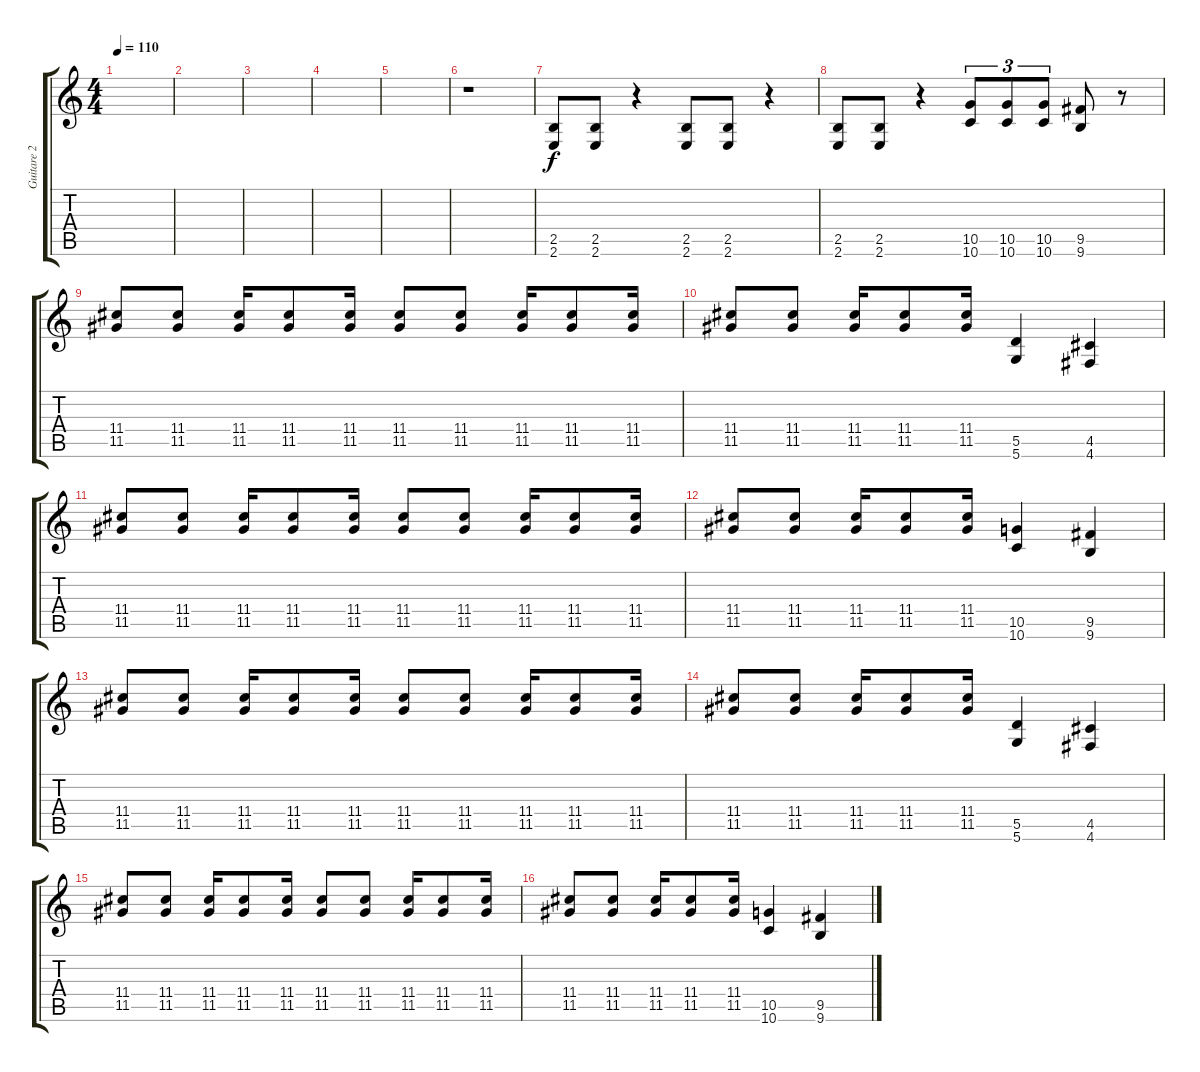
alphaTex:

\track ("Guitare 2" "Guitare 2") {instrument distortionguitar}
\staff {score tabs}
\tuning (E4 B3 G3 D3 A2 D2) {hide}
\ts (4 4)
\tempo 110
\clef g2
\ks c
|
|
|
|
|
r.1 |
(2.5 2.6).8 (2.5 2.6).8 r.4 (2.5 2.6).8 (2.5 2.6).8 r.4 |
(2.5 2.6).8 (2.5 2.6).8 r.4 (10.5 10.6).8{tu (3 2)} (10.5 10.6).8{tu (3 2)} (10.5 10.6).8{tu (3 2)} (9.5 9.6).8 r.8 |
(11.4 11.5).8 (11.4 11.5).8 (11.4 11.5).16 (11.4 11.5).8 (11.4 11.5).16 (11.4 11.5).8 (11.4 11.5).8 (11.4 11.5).16 (11.4 11.5).8 (11.4 11.5).16 |
(11.4 11.5).8 (11.4 11.5).8 (11.4 11.5).16 (11.4 11.5).8 (11.4 11.5).16 (5.5 5.6).4 (4.5 4.6).4 |
(11.4 11.5).8 (11.4 11.5).8 (11.4 11.5).16 (11.4 11.5).8 (11.4 11.5).16 (11.4 11.5).8 (11.4 11.5).8 (11.4 11.5).16 (11.4 11.5).8 (11.4 11.5).16 |
(11.4 11.5).8 (11.4 11.5).8 (11.4 11.5).16 (11.4 11.5).8 (11.4 11.5).16 (10.5 10.6).4 (9.5 9.6).4 |
(11.4 11.5).8 (11.4 11.5).8 (11.4 11.5).16 (11.4 11.5).8 (11.4 11.5).16 (11.4 11.5).8 (11.4 11.5).8 (11.4 11.5).16 (11.4 11.5).8 (11.4 11.5).16 |
(11.4 11.5).8 (11.4 11.5).8 (11.4 11.5).16 (11.4 11.5).8 (11.4 11.5).16 (5.5 5.6).4 (4.5 4.6).4 |
(11.4 11.5).8 (11.4 11.5).8 (11.4 11.5).16 (11.4 11.5).8 (11.4 11.5).16 (11.4 11.5).8 (11.4 11.5).8 (11.4 11.5).16 (11.4 11.5).8 (11.4 11.5).16 |
(11.4 11.5).8 (11.4 11.5).8 (11.4 11.5).16 (11.4 11.5).8 (11.4 11.5).16 (10.5 10.6).4 (9.5 9.6).4
